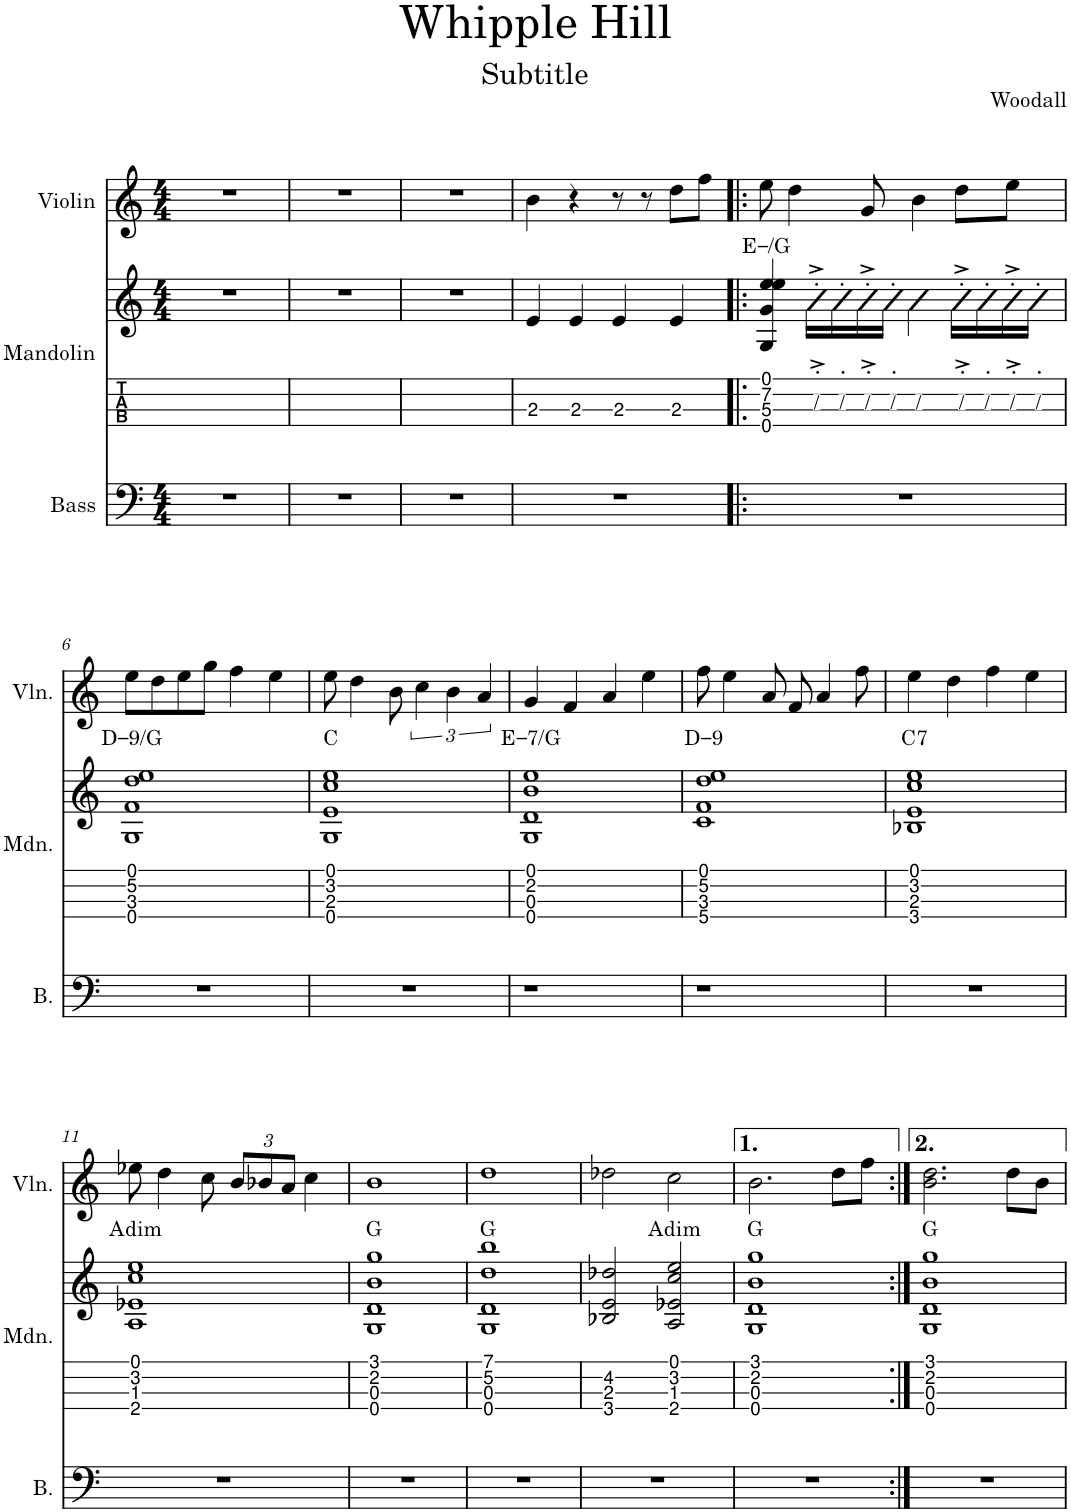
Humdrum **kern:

**kern	**kern	**kern	**harte	**kern
*part3	*part2	*part2	*part2	*part1
*staff4	*staff3	*staff2	*	*staff1
*I"Bass	*I"Mandolin	*	*	*I"Violin
*I'B.	*I'Mdn.	*	*	*I'Vln.
*	*stria4	*	*	*
*clefF4	*	*clefG2	*	*clefG2
*k[]	*k[]	*k[]	*	*k[]
*M4/4	*M4/4	*M4/4	*	*M4/4
=1	=1	=1	=1	=1
1r	1r	1r	.	1r
=2	=2	=2	=2	=2
1r	1r	1r	.	1r
=3	=3	=3	=3	=3
1r	1r	1r	.	1r
=4	=4	=4	=4	=4
1r	4e	4e/	.	4b\
.	4e	4e/	.	4r
.	4e	4e/	.	8r
.	.	.	.	8r
.	4e	4e/	.	8dd\L
.	.	.	.	8ff\J
=5!|:	=5!|:	=5!|:	=5!|:	=5!|:
1r	4G 4g 4ee 4ee	4G/ 4g/ 4ee/ 4ee/	E:min/b3	8ee\
.	.	.	.	4dd\
.	16G'^\ 16g'^\ 16ee'^\ 16ee'^\LL	16G\'^ 16g\'^ 16ee\'^ 16ee\'^LL	.	.
.	16G'\ 16g'\ 16ee'\ 16ee'\J	16G\' 16g\' 16ee\' 16ee\'	.	.
.	16G'^\ 16g'^\ 16ee'^\ 16ee'^\L	16G\'^ 16g\'^ 16ee\'^ 16ee\'^	.	8g/
.	16G'\ 16g'\ 16ee'\ 16ee'\JJ	16G\' 16g\' 16ee\' 16ee\'JJ	.	.
.	4G 4g 4ee 4ee	4G\ 4g\ 4ee\ 4ee\	.	4b\
.	16G'^\ 16g'^\ 16ee'^\ 16ee'^\LL	16G\'^ 16g\'^ 16ee\'^ 16ee\'^LL	.	8dd\L
.	16G'\ 16g'\ 16ee'\ 16ee'\J	16G\' 16g\' 16ee\' 16ee\'	.	.
.	16G'^\ 16g'^\ 16ee'^\ 16ee'^\L	16G\'^ 16g\'^ 16ee\'^ 16ee\'^	.	8ee\J
.	16G'\ 16g'\ 16ee'\ 16ee'\JJ	16G\' 16g\' 16ee\' 16ee\'JJ	.	.
!!LO:LB:g=z
=6	=6	=6	=6	=6
!	!	!	!LO:H:kt=9	!
1r	1G 1f 1dd 1ee	1G 1f 1dd 1ee	D:min9/4	8ee\L
.	.	.	.	8dd\
.	.	.	.	8ee\
.	.	.	.	8gg\J
.	.	.	.	4ff\
.	.	.	.	4ee\
=7	=7	=7	=7	=7
1r	1G 1e 1cc 1ee	1G 1e 1cc 1ee	C:maj	8ee\
.	.	.	.	4dd\
.	.	.	.	8b\
.	.	.	.	6cc\
.	.	.	.	6b\
.	.	.	.	6a/
=8	=8	=8	=8	=8
!	!	!	!LO:H:kt=7	!
1r	1G 1d 1b 1ee	1G 1d 1b 1ee	E:min7/b3	4g/
.	.	.	.	4f/
.	.	.	.	4a/
.	.	.	.	4ee\
=9	=9	=9	=9	=9
!	!	!	!LO:H:kt=9	!
1r	1c 1f 1dd 1ee	1c 1f 1dd 1ee	D:min9	8ff\
.	.	.	.	4ee\
.	.	.	.	8a/
.	.	.	.	8f/
.	.	.	.	4a/
.	.	.	.	8ff\
=10	=10	=10	=10	=10
!	!	!	!LO:H:kt=7	!
1r	1B-X 1e 1cc 1ee	1B-X 1e 1cc 1ee	C:7	4ee\
.	.	.	.	4dd\
.	.	.	.	4ff\
.	.	.	.	4ee\
!!LO:LB:g=z
=11	=11	=11	=11	=11
!	!	!	!LO:H:kt=dim	!
1r	1A 1e-X 1cc 1ee	1A 1e-X 1cc 1ee	A:dim	8ee-X\
.	.	.	.	4dd\
.	.	.	.	8cc\
*	*	*	*	*Xbrackettup
.	.	.	.	12b/L
.	.	.	.	12b-X/
.	.	.	.	12a/J
.	.	.	.	4cc\
=12	=12	=12	=12	=12
1r	1G 1d 1b 1gg	1G 1d 1b 1gg	G:maj	1b
=13	=13	=13	=13	=13
1r	1G 1d 1dd 1bb	1G 1d 1dd 1bb	G:maj	1dd
=14	=14	=14	=14	=14
1r	2B-X 2e 2dd-X	2B-X/ 2e/ 2dd-X/	.	2dd-X\
!	!	!	!LO:H:kt=dim	!
.	2A 2e-X 2cc 2ee	2A/ 2e-X/ 2cc/ 2ee/	A:dim	2cc\
=15	=15	=15	=15	=15
1r	1G 1d 1b 1gg	1G 1d 1b 1gg	G:maj	2.b\
.	.	.	.	8dd\L
.	.	.	.	8ff\J
=16:|!	=16:|!	=16:|!	=16:|!	=16:|!
1r	1G 1d 1b 1gg	1G 1d 1b 1gg	G:maj	2.b\ 2.dd\
.	.	.	.	8dd\L
.	.	.	.	8b\J
=	=	=	=	=
*-	*-	*-	*-	*-
